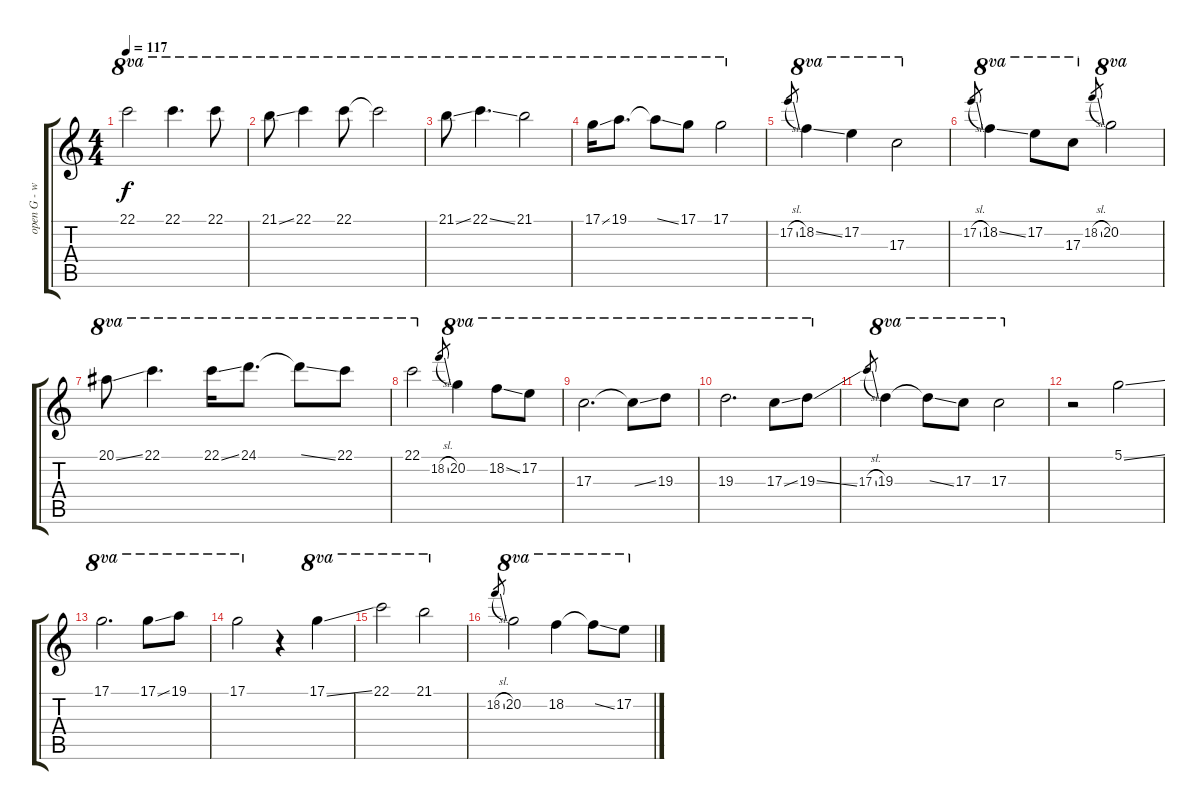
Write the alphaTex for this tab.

\track ("open G - w/slide" "open G - w") {instrument electricguitarjazz}
\staff {score tabs}
\tuning (D4 B3 G3 D3 G2 D2) {hide}
\ts (4 4)
\tempo 117
\clef g2
\ks c
22.1.2{ot 8va dy f} 22.1.4{d ot 8va} 22.1.8{ot 8va} |
21.1{ss}.8{ot 8va} 22.1.4{ot 8va} 22.1.8{ot 8va} 22.1{t}.2{ot 8va} |
21.1{ss}.8{ot 8va} 22.1{ss}.4{d ot 8va} 21.1.2{ot 8va} |
17.1{ss}.16{ot 8va} 19.1.8{d ot 8va} 19.1{ss t}.8{ot 8va} 17.1.8{ot 8va} 17.1.2{ot 8va} |
17.2{sl}.8{gr} 18.2{ss}.4{ot 8va} 17.2.4{ot 8va} 17.3.2{ot 8va} |
17.2{sl}.8{gr} 18.2{ss}.4{ot 8va} 17.2.8{ot 8va} 17.3.8{ot 8va} 18.2{sl}.8{gr} 20.2.2{ot 8va} |
20.1{ss}.8{ot 8va} 22.1.4{d ot 8va} 22.1{ss}.16{ot 8va} 24.1.8{d ot 8va} 24.1{ss t}.8{ot 8va} 22.1.8{ot 8va} |
22.1.2{ot 8va} 18.2{sl}.8{gr} 20.2.4{ot 8va} 18.2{ss}.8{ot 8va} 17.2.8{ot 8va} |
17.3.2{d ot 8va} 17.3{ss t}.8{ot 8va} 19.3.8{ot 8va} |
19.3.2{d ot 8va} 17.3{ss}.8{ot 8va} 19.3{ss}.8{ot 8va} |
17.3{sl}.8{gr} 19.3.4{ot 8va} 19.3{ss t}.8{ot 8va} 17.3.8{ot 8va} 17.3.2{ot 8va} |
r.2 5.1{ss}.2 |
17.1.2{d ot 8va} 17.1{ss}.8{ot 8va} 19.1.8{ot 8va} |
17.1.2{ot 8va} r.4 17.1{ss}.4{ot 8va} |
22.1.2{ot 8va} 21.1.2{ot 8va} |
18.2{sl}.8{gr} 20.2.2{ot 8va} 18.2.4{ot 8va} 18.2{ss t}.8{ot 8va} 17.2.8{ot 8va}
